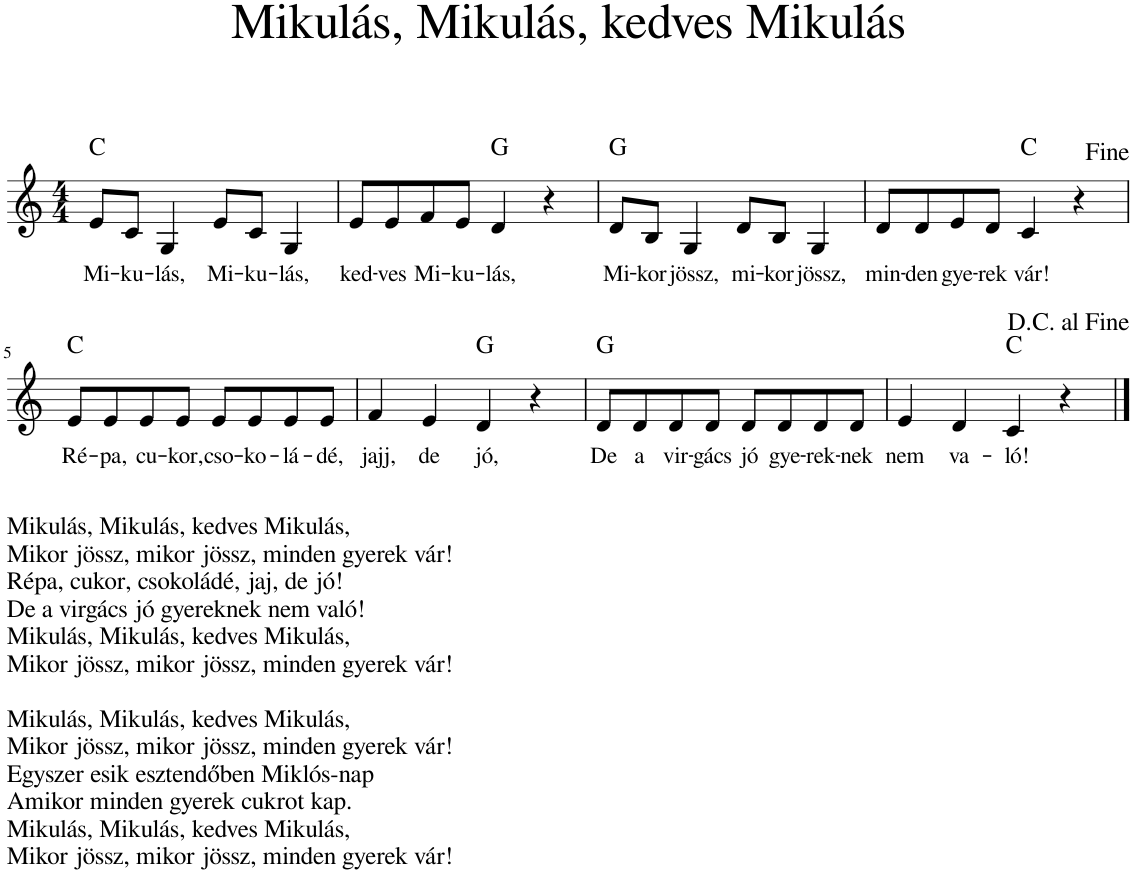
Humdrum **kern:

**kern	**text	**harte
*part1	*part1	*part1
*staff1	*staff1	*
*I"Piano	*	*
*I'Pno.	*	*
*clefG2	*	*
*k[]	*	*
*M4/4	*	*
=1	=1	=1
!	!LO:LY:b	!
8e/L	Mi-	C:maj
!	!LO:LY:b	!
8c/J	-ku-	.
!	!LO:LY:b	!
4G/	-lás,	.
!	!LO:LY:b	!
8e/L	Mi-	.
!	!LO:LY:b	!
8c/J	-ku-	.
!	!LO:LY:b	!
4G/	-lás,	.
=2	=2	=2
!	!LO:LY:b	!
8e/L	ked-	.
!	!LO:LY:b	!
8e/	-ves	.
!	!LO:LY:b	!
8f/	Mi-	.
!	!LO:LY:b	!
8e/J	-ku-	.
!	!LO:LY:b	!
4d/	-lás,	G:maj
4r	.	.
=3	=3	=3
!	!LO:LY:b	!
8d/L	Mi-	G:maj
!	!LO:LY:b	!
8B/J	-kor	.
!	!LO:LY:b	!
4G/	jössz,	.
!	!LO:LY:b	!
8d/L	mi-	.
!	!LO:LY:b	!
8B/J	-kor	.
!	!LO:LY:b	!
4G/	jössz,	.
=4	=4	=4
!	!LO:LY:b	!
8d/L	min-	.
!	!LO:LY:b	!
8d/	-den	.
!	!LO:LY:b	!
8e/	gye-	.
!	!LO:LY:b	!
8d/J	-rek	.
!	!LO:LY:b	!
4c/	vár!	C:maj
4r	.	.
!!LO:LB:g=z
=5	=5	=5
!LO:TX:b:t=Mikulás, Mikulás, kedves Mikulás,	!	!
!LO:TX:b:t=Mikor jössz, mikor jössz, minden gyerek vár!	!	!
!LO:TX:b:t=Répa, cukor, csokoládé, jaj, de jó!	!	!
!LO:TX:b:t=De a virgács jó gyereknek nem való!	!	!
!LO:TX:b:t=Mikulás, Mikulás, kedves Mikulás,	!	!
!LO:TX:b:t=Mikor jössz, mikor jössz, minden gyerek vár!	!	!
!LO:TX:b:t=Mikulás, Mikulás, kedves Mikulás,	!	!
!LO:TX:b:t=Mikor jössz, mikor jössz, minden gyerek vár!	!	!
!LO:TX:b:t=Egyszer esik esztendőben Miklós-nap	!	!
!LO:TX:b:t=Amikor minden gyerek cukrot kap.	!	!
!LO:TX:b:t=Mikulás, Mikulás, kedves Mikulás,	!	!
!LO:TX:b:t=Mikor jössz, mikor jössz, minden gyerek vár!	!	!
!	!LO:LY:b	!
8e/L	Ré-	C:maj
!	!LO:LY:b	!
8e/	-pa,	.
!	!LO:LY:b	!
8e/	cu-	.
!	!LO:LY:b	!
8e/J	-kor,	.
!	!LO:LY:b	!
8e/L	cso-	.
!	!LO:LY:b	!
8e/	-ko-	.
!	!LO:LY:b	!
8e/	-lá-	.
!	!LO:LY:b	!
8e/J	-dé,	.
=6	=6	=6
!	!LO:LY:b	!
4f/	jajj,	.
!	!LO:LY:b	!
4e/	de	.
!	!LO:LY:b	!
4d/	jó,	G:maj
4r	.	.
=7	=7	=7
!	!LO:LY:b	!
8d/L	De	G:maj
!	!LO:LY:b	!
8d/	a	.
!	!LO:LY:b	!
8d/	vir-	.
!	!LO:LY:b	!
8d/J	-gács	.
!	!LO:LY:b	!
8d/L	jó	.
!	!LO:LY:b	!
8d/	gye-	.
!	!LO:LY:b	!
8d/	-rek-	.
!	!LO:LY:b	!
8d/J	-nek	.
=8	=8	=8
!	!LO:LY:b	!
4e/	nem	.
!	!LO:LY:b	!
4d/	va-	.
!	!LO:LY:b	!
4c/	-ló!	C:maj
4r	.	.
==	==	==
*-	*-	*-
